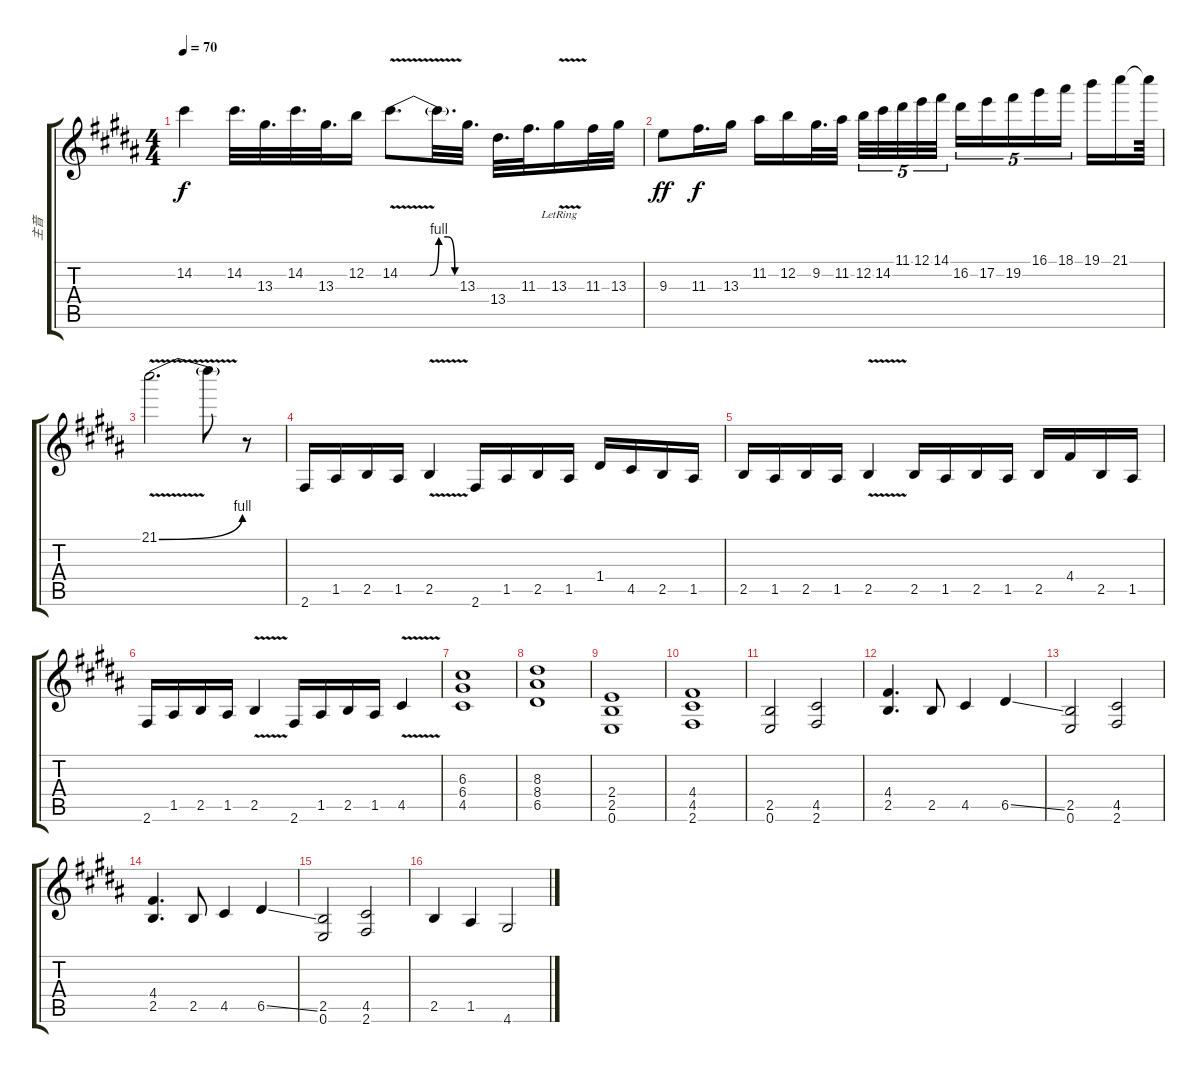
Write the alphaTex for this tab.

\track ("主音" "主音") {instrument distortionguitar}
\staff {score tabs}
\tuning (E4 B3 G3 D3 A2 E2) {hide}
\ts (4 4)
\tempo 70
\clef g2
\ks b
14.2{t}.4{dy f} 14.2.32{d} 13.3.32{d} 14.2.32{d} 13.3.32{d} 12.2.16 14.2{be (custom 0 0 30 0 39 4 48 4 55 0 60 0) v}.8{d} 14.2{t}.32{d} 13.3.32{d} 13.4.32{d} 11.3.32{d} 13.3{v lr}.16 11.3.32 13.3.32 |
9.3.8{dy ff} 11.3.16{d dy f} 13.3.16 11.2.16 12.2.16 9.2.32{d} 11.2.32{beam splitsecondary} 12.2.32{tu (5 4)} 14.2.32{tu (5 4)} 11.1.32{tu (5 4)} 12.1.32{tu (5 4)} 14.1.32{tu (5 4) beam splitsecondary} 16.2.16{tu (5 4)} 17.2.16{tu (5 4)} 19.2.16{tu (5 4)} 16.1.16{tu (5 4)} 18.1.16{tu (5 4) beam splitsecondary} 19.1.16 21.1.16 21.1{t}.64 |
21.1{be (bend 0 0 60 4) v}.2{d volume 16 instrument overdrivenguitar} 21.1{t}.8 r.8 |
2.6.16{volume 8} 1.5.16 2.5.16 1.5.16 2.5{v}.4 2.6.16 1.5.16 2.5.16 1.5.16 1.4.16 4.5.16 2.5.16 1.5.16 |
2.5.16 1.5.16 2.5.16 1.5.16 2.5{v}.4 2.5.16 1.5.16 2.5.16 1.5.16 2.5.16 4.4.16 2.5.16 1.5.16 |
2.6.16 1.5.16 2.5.16 1.5.16 2.5{v}.4 2.6.16 1.5.16 2.5.16 1.5.16 4.5{v}.4 |
(6.3 6.4 4.5).1 |
(8.3 8.4 6.5).1 |
(2.4 2.5 0.6).1 |
(4.4 4.5 2.6).1 |
(2.5 0.6).2{volume 10 instrument distortionguitar} (4.5 2.6).2 |
(4.4 2.5).4{d} 2.5.8 4.5.4 6.5{ss}.4 |
(2.5 0.6).2 (4.5 2.6).2 |
(4.4 2.5).4{d} 2.5.8 4.5.4 6.5{ss}.4 |
(2.5 0.6).2 (4.5 2.6).2 |
2.5.4 1.5.4 4.6.2
